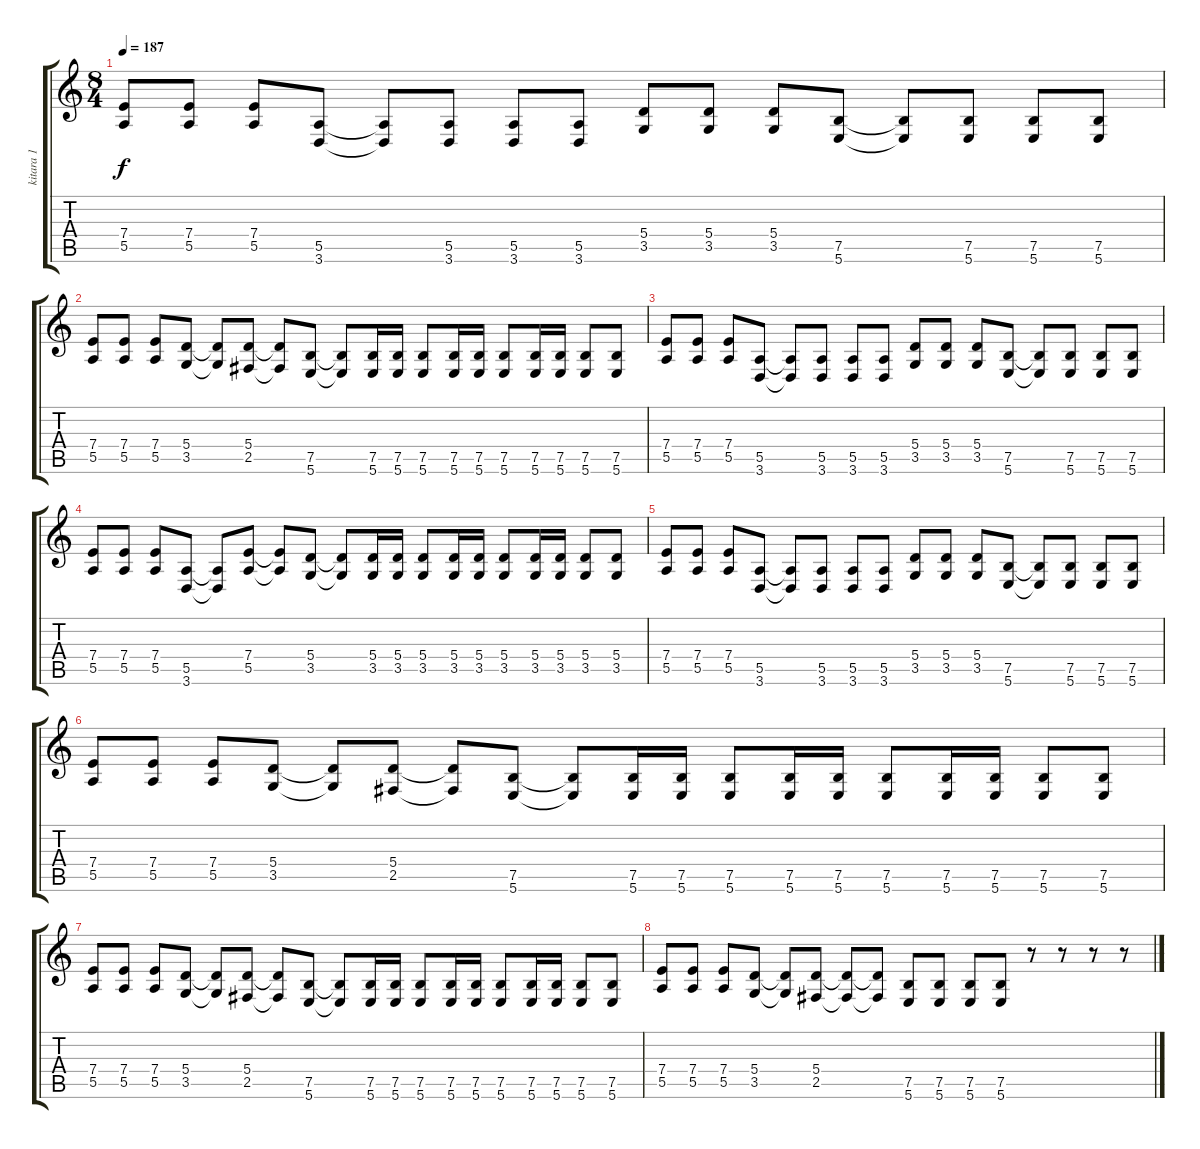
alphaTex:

\track ("kitara 1" "kitara 1") {instrument distortionguitar}
\staff {score tabs}
\tuning (B3 Gb3 D3 A2 E2 B1) {hide}
\ts (8 4)
\tempo 187
\clef g2
\ks c
(7.4 5.5).8{dy f} (7.4 5.5).8 (7.4 5.5).8 (5.5 3.6).8 (5.5{t} 3.6{t}).8 (5.5 3.6).8 (5.5 3.6).8 (5.5 3.6).8 (5.4 3.5).8 (5.4 3.5).8 (5.4 3.5).8 (7.5 5.6).8 (7.5{t} 5.6{t}).8 (7.5 5.6).8 (7.5 5.6).8 (7.5 5.6).8 |
(7.4 5.5).8 (7.4 5.5).8 (7.4 5.5).8 (5.4 3.5).8 (5.4{t} 3.5{t}).8 (5.4 2.5).8 (5.4{t} 2.5{t}).8 (7.5 5.6).8 (7.5{t} 5.6{t}).8 (7.5 5.6).16 (7.5 5.6).16 (7.5 5.6).8 (7.5 5.6).16 (7.5 5.6).16 (7.5 5.6).8 (7.5 5.6).16 (7.5 5.6).16 (7.5 5.6).8 (7.5 5.6).8 |
(7.4 5.5).8 (7.4 5.5).8 (7.4 5.5).8 (5.5 3.6).8 (5.5{t} 3.6{t}).8 (5.5 3.6).8 (5.5 3.6).8 (5.5 3.6).8 (5.4 3.5).8 (5.4 3.5).8 (5.4 3.5).8 (7.5 5.6).8 (7.5{t} 5.6{t}).8 (7.5 5.6).8 (7.5 5.6).8 (7.5 5.6).8 |
(7.4 5.5).8 (7.4 5.5).8 (7.4 5.5).8 (5.5 3.6).8 (5.5{t} 3.6{t}).8 (7.4 5.5).8 (7.4{t} 5.5{t}).8 (5.4 3.5).8 (5.4{t} 3.5{t}).8 (5.4 3.5).16 (5.4 3.5).16 (5.4 3.5).8 (5.4 3.5).16 (5.4 3.5).16 (5.4 3.5).8 (5.4 3.5).16 (5.4 3.5).16 (5.4 3.5).8 (5.4 3.5).8 |
(7.4 5.5).8 (7.4 5.5).8 (7.4 5.5).8 (5.5 3.6).8 (5.5{t} 3.6{t}).8 (5.5 3.6).8 (5.5 3.6).8 (5.5 3.6).8 (5.4 3.5).8 (5.4 3.5).8 (5.4 3.5).8 (7.5 5.6).8 (7.5{t} 5.6{t}).8 (7.5 5.6).8 (7.5 5.6).8 (7.5 5.6).8 |
(7.4 5.5).8 (7.4 5.5).8 (7.4 5.5).8 (5.4 3.5).8 (5.4{t} 3.5{t}).8 (5.4 2.5).8 (5.4{t} 2.5{t}).8 (7.5 5.6).8 (7.5{t} 5.6{t}).8 (7.5 5.6).16 (7.5 5.6).16 (7.5 5.6).8 (7.5 5.6).16 (7.5 5.6).16 (7.5 5.6).8 (7.5 5.6).16 (7.5 5.6).16 (7.5 5.6).8 (7.5 5.6).8 |
(7.4 5.5).8 (7.4 5.5).8 (7.4 5.5).8 (5.4 3.5).8 (5.4{t} 3.5{t}).8 (5.4 2.5).8 (5.4{t} 2.5{t}).8 (7.5 5.6).8 (7.5{t} 5.6{t}).8 (7.5 5.6).16 (7.5 5.6).16 (7.5 5.6).8 (7.5 5.6).16 (7.5 5.6).16 (7.5 5.6).8 (7.5 5.6).16 (7.5 5.6).16 (7.5 5.6).8 (7.5 5.6).8 |
(7.4 5.5).8 (7.4 5.5).8 (7.4 5.5).8 (5.4 3.5).8 (5.4{t} 3.5{t}).8 (5.4 2.5).8 (5.4{t} 2.5{t}).8 (5.4{t} 2.5{t}).8 (7.5 5.6).8 (7.5 5.6).8 (7.5 5.6).8 (7.5 5.6).8 r.8 r.8 r.8 r.8
